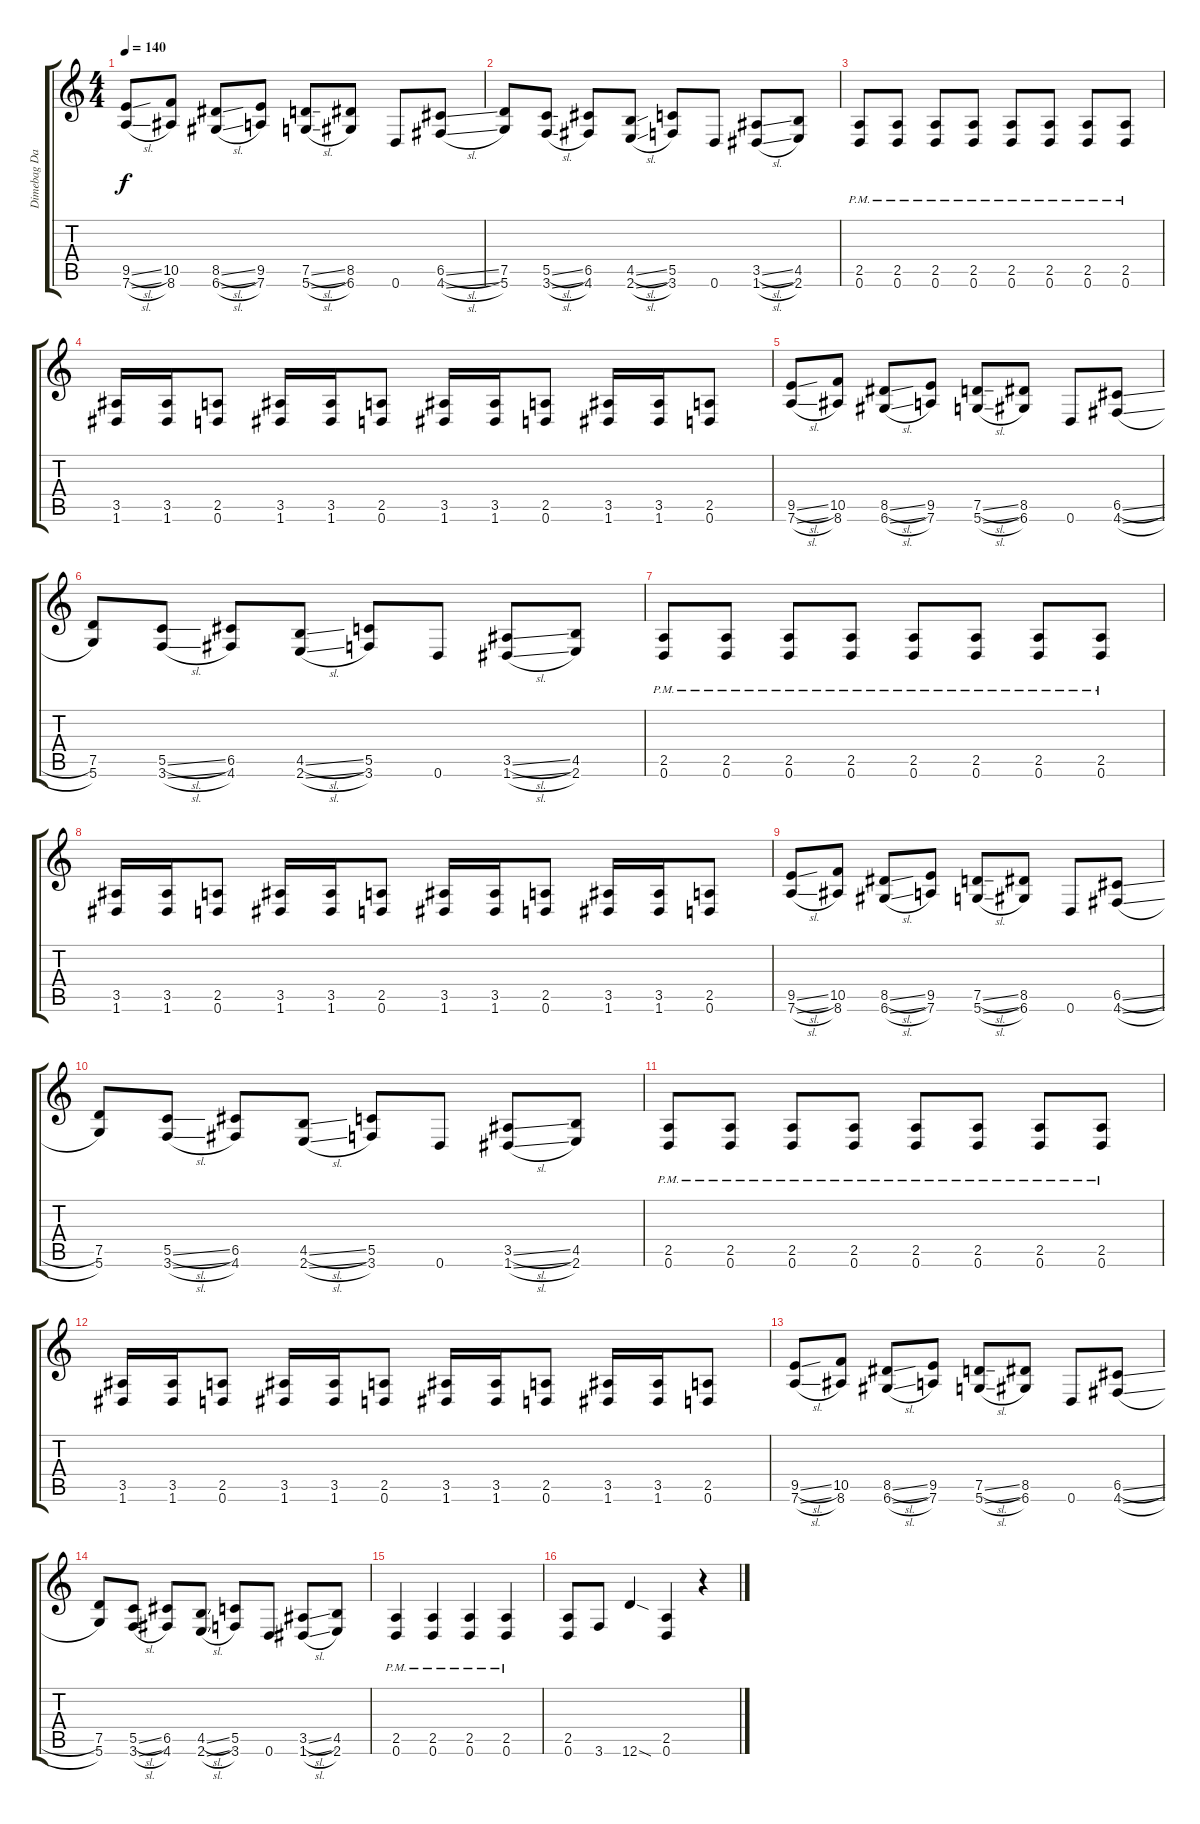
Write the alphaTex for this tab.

\track ("Dimebag Darrell" "Dimebag Da") {instrument overdrivenguitar}
\staff {score tabs}
\tuning (D4 A3 F3 C3 G2 D2) {hide}
\ts (4 4)
\tempo 140
\clef g2
\ks c
(9.5{sl} 7.6{sl}).8{dy f} (10.5 8.6).8 (8.5{sl} 6.6{sl}).8 (9.5 7.6).8 (7.5{sl} 5.6{sl}).8 (8.5 6.6).8 0.6.8 (6.5{sl} 4.6{sl}).8 |
(7.5 5.6).8 (5.5{sl} 3.6{sl}).8 (6.5 4.6).8 (4.5{sl} 2.6{sl}).8 (5.5 3.6).8 0.6.8 (3.5{sl} 1.6{sl}).8 (4.5 2.6).8 |
(2.5{pm} 0.6{pm}).8 (2.5{pm} 0.6{pm}).8 (2.5{pm} 0.6{pm}).8 (2.5{pm} 0.6{pm}).8 (2.5{pm} 0.6{pm}).8 (2.5{pm} 0.6{pm}).8 (2.5{pm} 0.6{pm}).8 (2.5{pm} 0.6{pm}).8 |
(3.5 1.6).16 (3.5 1.6).16 (2.5 0.6).8 (3.5 1.6).16 (3.5 1.6).16 (2.5 0.6).8 (3.5 1.6).16 (3.5 1.6).16 (2.5 0.6).8 (3.5 1.6).16 (3.5 1.6).16 (2.5 0.6).8 |
(9.5{sl} 7.6{sl}).8 (10.5 8.6).8 (8.5{sl} 6.6{sl}).8 (9.5 7.6).8 (7.5{sl} 5.6{sl}).8 (8.5 6.6).8 0.6.8 (6.5{sl} 4.6{sl}).8 |
(7.5 5.6).8 (5.5{sl} 3.6{sl}).8 (6.5 4.6).8 (4.5{sl} 2.6{sl}).8 (5.5 3.6).8 0.6.8 (3.5{sl} 1.6{sl}).8 (4.5 2.6).8 |
(2.5{pm} 0.6{pm}).8 (2.5{pm} 0.6{pm}).8 (2.5{pm} 0.6{pm}).8 (2.5{pm} 0.6{pm}).8 (2.5{pm} 0.6{pm}).8 (2.5{pm} 0.6{pm}).8 (2.5{pm} 0.6{pm}).8 (2.5{pm} 0.6{pm}).8 |
(3.5 1.6).16 (3.5 1.6).16 (2.5 0.6).8 (3.5 1.6).16 (3.5 1.6).16 (2.5 0.6).8 (3.5 1.6).16 (3.5 1.6).16 (2.5 0.6).8 (3.5 1.6).16 (3.5 1.6).16 (2.5 0.6).8 |
(9.5{sl} 7.6{sl}).8 (10.5 8.6).8 (8.5{sl} 6.6{sl}).8 (9.5 7.6).8 (7.5{sl} 5.6{sl}).8 (8.5 6.6).8 0.6.8 (6.5{sl} 4.6{sl}).8 |
(7.5 5.6).8 (5.5{sl} 3.6{sl}).8 (6.5 4.6).8 (4.5{sl} 2.6{sl}).8 (5.5 3.6).8 0.6.8 (3.5{sl} 1.6{sl}).8 (4.5 2.6).8 |
(2.5{pm} 0.6{pm}).8 (2.5{pm} 0.6{pm}).8 (2.5{pm} 0.6{pm}).8 (2.5{pm} 0.6{pm}).8 (2.5{pm} 0.6{pm}).8 (2.5{pm} 0.6{pm}).8 (2.5{pm} 0.6{pm}).8 (2.5{pm} 0.6{pm}).8 |
(3.5 1.6).16 (3.5 1.6).16 (2.5 0.6).8 (3.5 1.6).16 (3.5 1.6).16 (2.5 0.6).8 (3.5 1.6).16 (3.5 1.6).16 (2.5 0.6).8 (3.5 1.6).16 (3.5 1.6).16 (2.5 0.6).8 |
(9.5{sl} 7.6{sl}).8 (10.5 8.6).8 (8.5{sl} 6.6{sl}).8 (9.5 7.6).8 (7.5{sl} 5.6{sl}).8 (8.5 6.6).8 0.6.8 (6.5{sl} 4.6{sl}).8 |
(7.5 5.6).8 (5.5{sl} 3.6{sl}).8 (6.5 4.6).8 (4.5{sl} 2.6{sl}).8 (5.5 3.6).8 0.6.8 (3.5{sl} 1.6{sl}).8 (4.5 2.6).8 |
(2.5{pm} 0.6{pm}).4 (2.5{pm} 0.6{pm}).4 (2.5{pm} 0.6{pm}).4 (2.5{pm} 0.6{pm}).4 |
(2.5 0.6).8 3.6.8 12.6{sod}.4 (2.5 0.6).4 r.4
